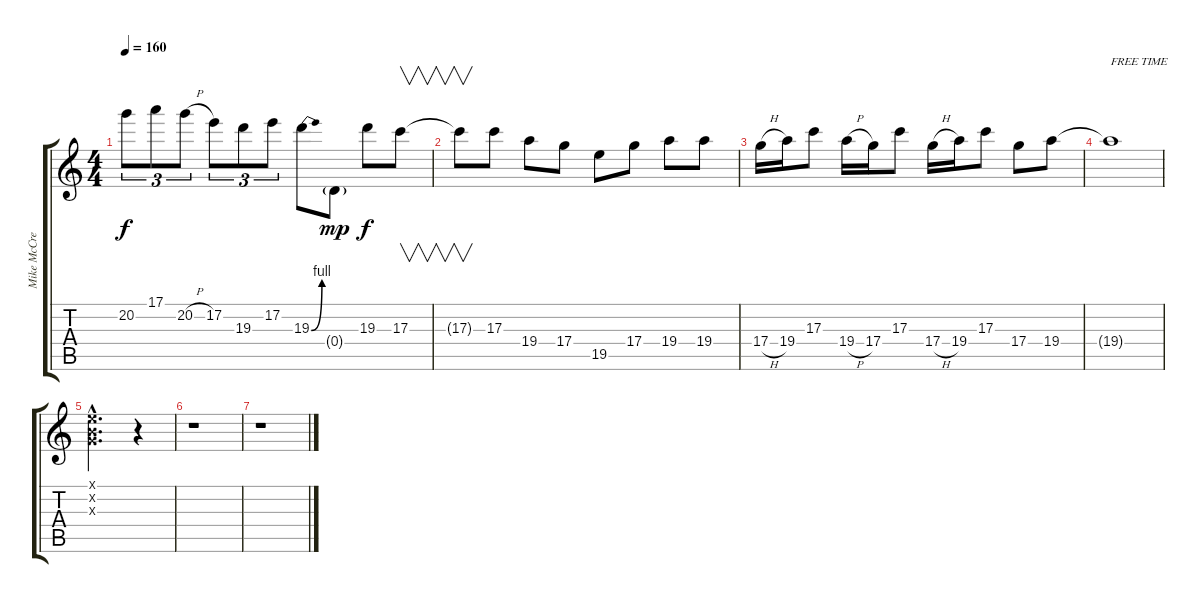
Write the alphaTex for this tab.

\track ("Mike McCready" "Mike McCre") {instrument distortionguitar}
\staff {score tabs}
\tuning (E4 B3 G3 D3 A2 E2) {hide}
\ts (4 4)
\tempo 160
\clef g2
\ks c
20.2{t}.8{tu (3 2) dy f} 17.1.8{tu (3 2)} 20.2{h}.8{tu (3 2)} 17.2.8{tu (3 2)} 19.3.8{tu (3 2)} 17.2.8{tu (3 2)} 19.3{be (bend 0 0 60 4)}.8 0.4{g}.8{dy mp} 19.3.8{dy f} 17.3.8{v} |
17.3{t}.8{v} 17.3.8 19.4.8 17.4.8 19.5.8 17.4.8 19.4.8 19.4.8 |
17.4{h}.16 19.4.16 17.3.8 19.4{h}.16 17.4.16 17.3.8 17.4{h}.16 19.4.16 17.3.8 17.4.8 19.4.8 |
19.4{t}.1{txt "FREE TIME"} |
(0.1{hac x} 0.2{hac x} 0.3{hac x}).2{d} r.4 |
r.1 |
r.1
